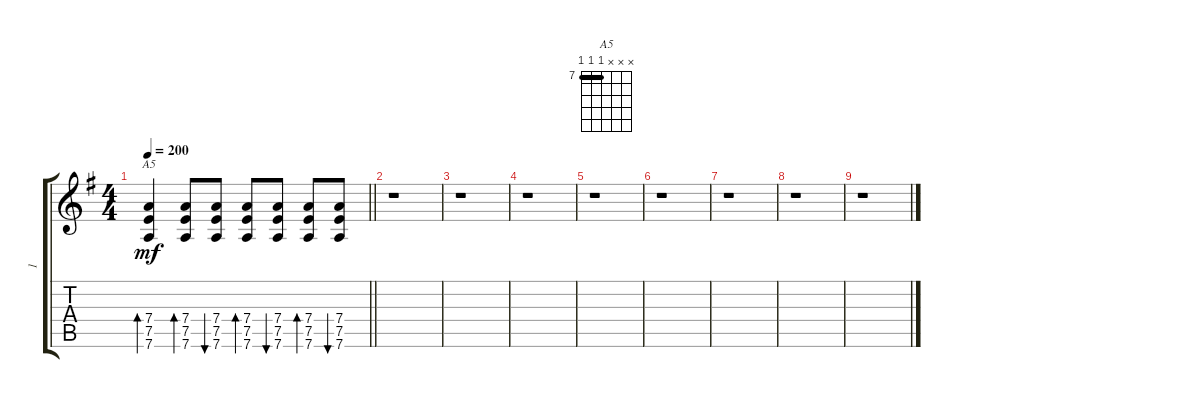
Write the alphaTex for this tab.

\track ("1" "1") {instrument acousticguitarsteel}
\staff {score tabs}
\tuning (E4 B3 G3 D3 A2 D2) {hide}
\chord ("A5" x x x 7 7 7) {firstfret 7 barre 7}
\ts (4 4)
\tempo 200
\clef g2
\barLineRight lightlight
\ks eminor
(7.4 7.5 7.6).4{bd 30 ch "A5" dy mf} (7.4 7.5 7.6).8{bd 30} (7.4 7.5 7.6).8{bu 30} (7.4 7.5 7.6).8{bd 30} (7.4 7.5 7.6).8{bu 30} (7.4 7.5 7.6).8{bd 30} (7.4 7.5 7.6).8{bu 30} |
r.1 |
r.1 |
r.1 |
r.1 |
r.1 |
r.1 |
r.1 |
r.1
